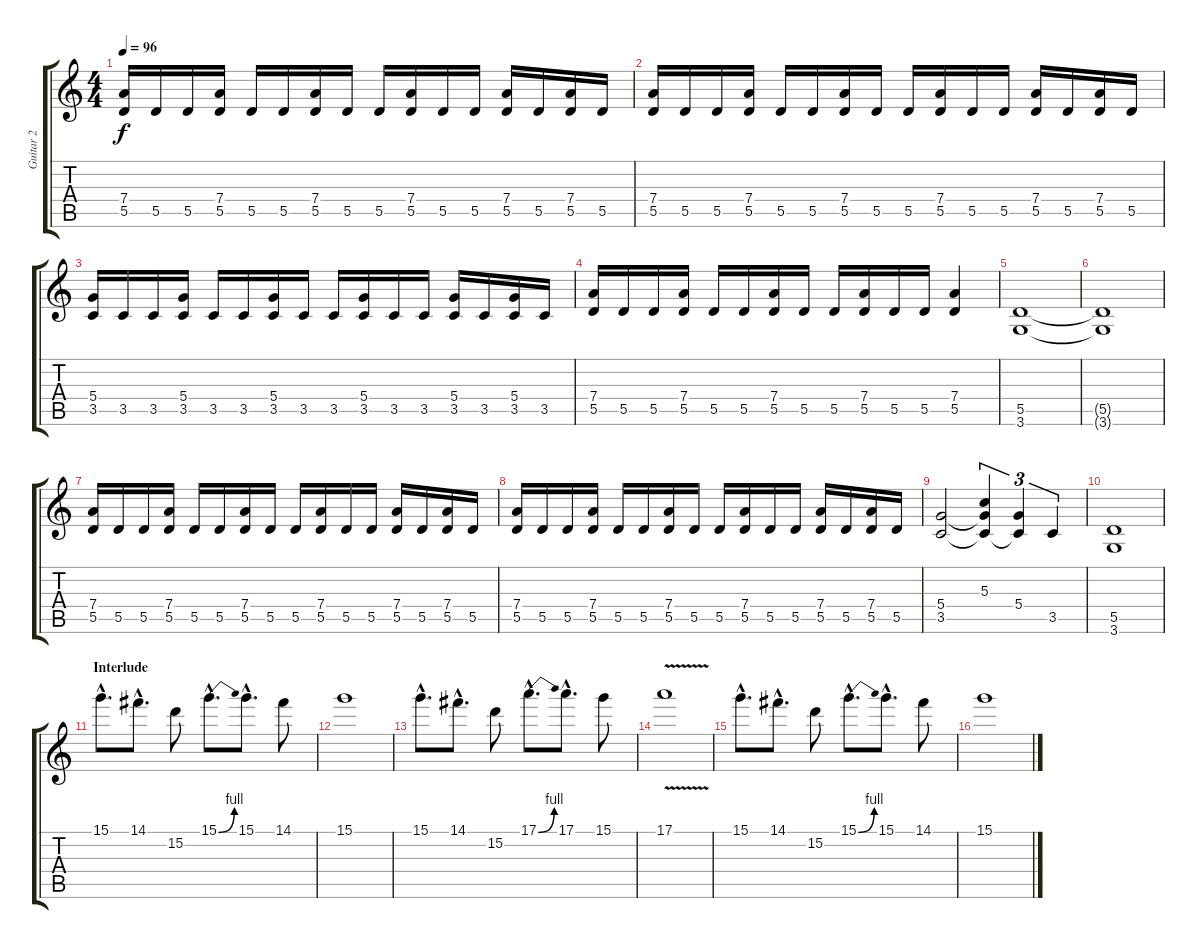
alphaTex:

\track ("Guitar 2" "Guitar 2") {instrument overdrivenguitar}
\staff {score tabs}
\tuning (E4 B3 G3 D3 A2 E2) {hide}
\ts (4 4)
\tempo 96
\clef g2
\ks c
(7.4 5.5).16{dy f} 5.5.16 5.5.16 (7.4 5.5).16 5.5.16 5.5.16 (7.4 5.5).16 5.5.16 5.5.16 (7.4 5.5).16 5.5.16 5.5.16 (7.4 5.5).16 5.5.16 (7.4 5.5).16 5.5.16 |
(7.4 5.5).16 5.5.16 5.5.16 (7.4 5.5).16 5.5.16 5.5.16 (7.4 5.5).16 5.5.16 5.5.16 (7.4 5.5).16 5.5.16 5.5.16 (7.4 5.5).16 5.5.16 (7.4 5.5).16 5.5.16 |
(5.4 3.5).16 3.5.16 3.5.16 (5.4 3.5).16 3.5.16 3.5.16 (5.4 3.5).16 3.5.16 3.5.16 (5.4 3.5).16 3.5.16 3.5.16 (5.4 3.5).16 3.5.16 (5.4 3.5).16 3.5.16 |
(7.4 5.5).16 5.5.16 5.5.16 (7.4 5.5).16 5.5.16 5.5.16 (7.4 5.5).16 5.5.16 5.5.16 (7.4 5.5).16 5.5.16 5.5.16 (7.4 5.5).4 |
(5.5 3.6).1 |
(5.5{t} 3.6{t}).1 |
(7.4 5.5).16 5.5.16 5.5.16 (7.4 5.5).16 5.5.16 5.5.16 (7.4 5.5).16 5.5.16 5.5.16 (7.4 5.5).16 5.5.16 5.5.16 (7.4 5.5).16 5.5.16 (7.4 5.5).16 5.5.16 |
(7.4 5.5).16 5.5.16 5.5.16 (7.4 5.5).16 5.5.16 5.5.16 (7.4 5.5).16 5.5.16 5.5.16 (7.4 5.5).16 5.5.16 5.5.16 (7.4 5.5).16 5.5.16 (7.4 5.5).16 5.5.16 |
(5.4 3.5).2 (5.3 5.4{t} 3.5{t}).4{tu (3 2)} (5.4 3.5{t}).4{tu (3 2)} 3.5.4{tu (3 2)} |
(5.5 3.6).1 |
\section ("" "Interlude")
15.1{hac}.8{d} 14.1{hac}.8{d} 15.2.8 15.1{be (bend 0 0 60 4) hac}.8{d} 15.1{hac}.8{d} 14.1.8 |
15.1.1 |
15.1{hac}.8{d} 14.1{hac}.8{d} 15.2.8 17.1{be (bend 0 0 60 4) hac}.8{d} 17.1{hac}.8{d} 15.1.8 |
17.1{v}.1 |
15.1{hac}.8{d} 14.1{hac}.8{d} 15.2.8 15.1{be (bend 0 0 60 4) hac}.8{d} 15.1{hac}.8{d} 14.1.8 |
15.1.1
